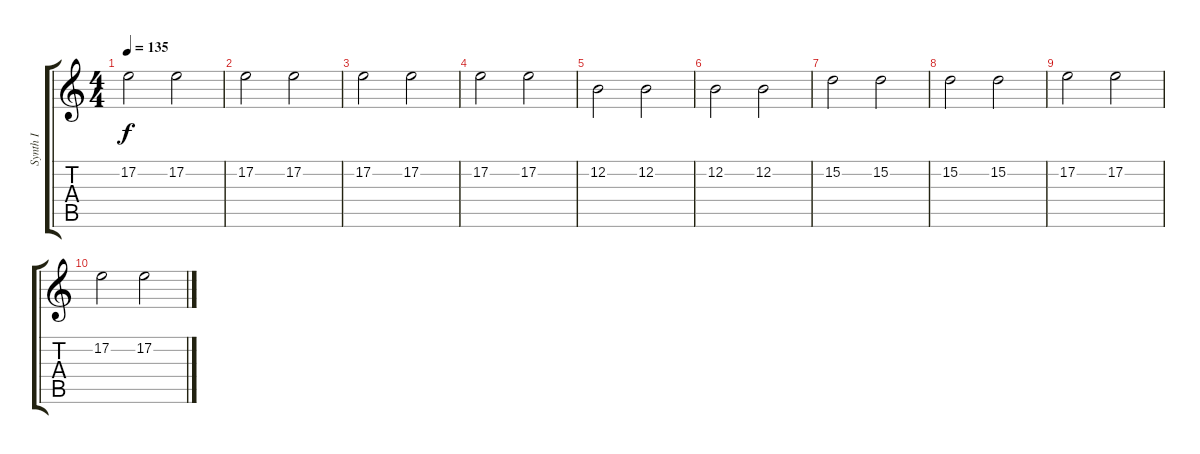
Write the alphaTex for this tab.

\track ("Synth I" "Synth I") {instrument choiraahs}
\staff {score tabs}
\tuning (E4 B3 G3 D3 A2 E2) {hide}
\ts (4 4)
\tempo 135
\clef g2
\ks c
17.2.2{dy f} 17.2.2 |
17.2.2 17.2.2 |
17.2.2 17.2.2 |
17.2.2 17.2.2 |
12.2.2 12.2.2 |
12.2.2 12.2.2 |
15.2.2 15.2.2 |
15.2.2 15.2.2 |
17.2.2 17.2.2 |
17.2.2 17.2.2
